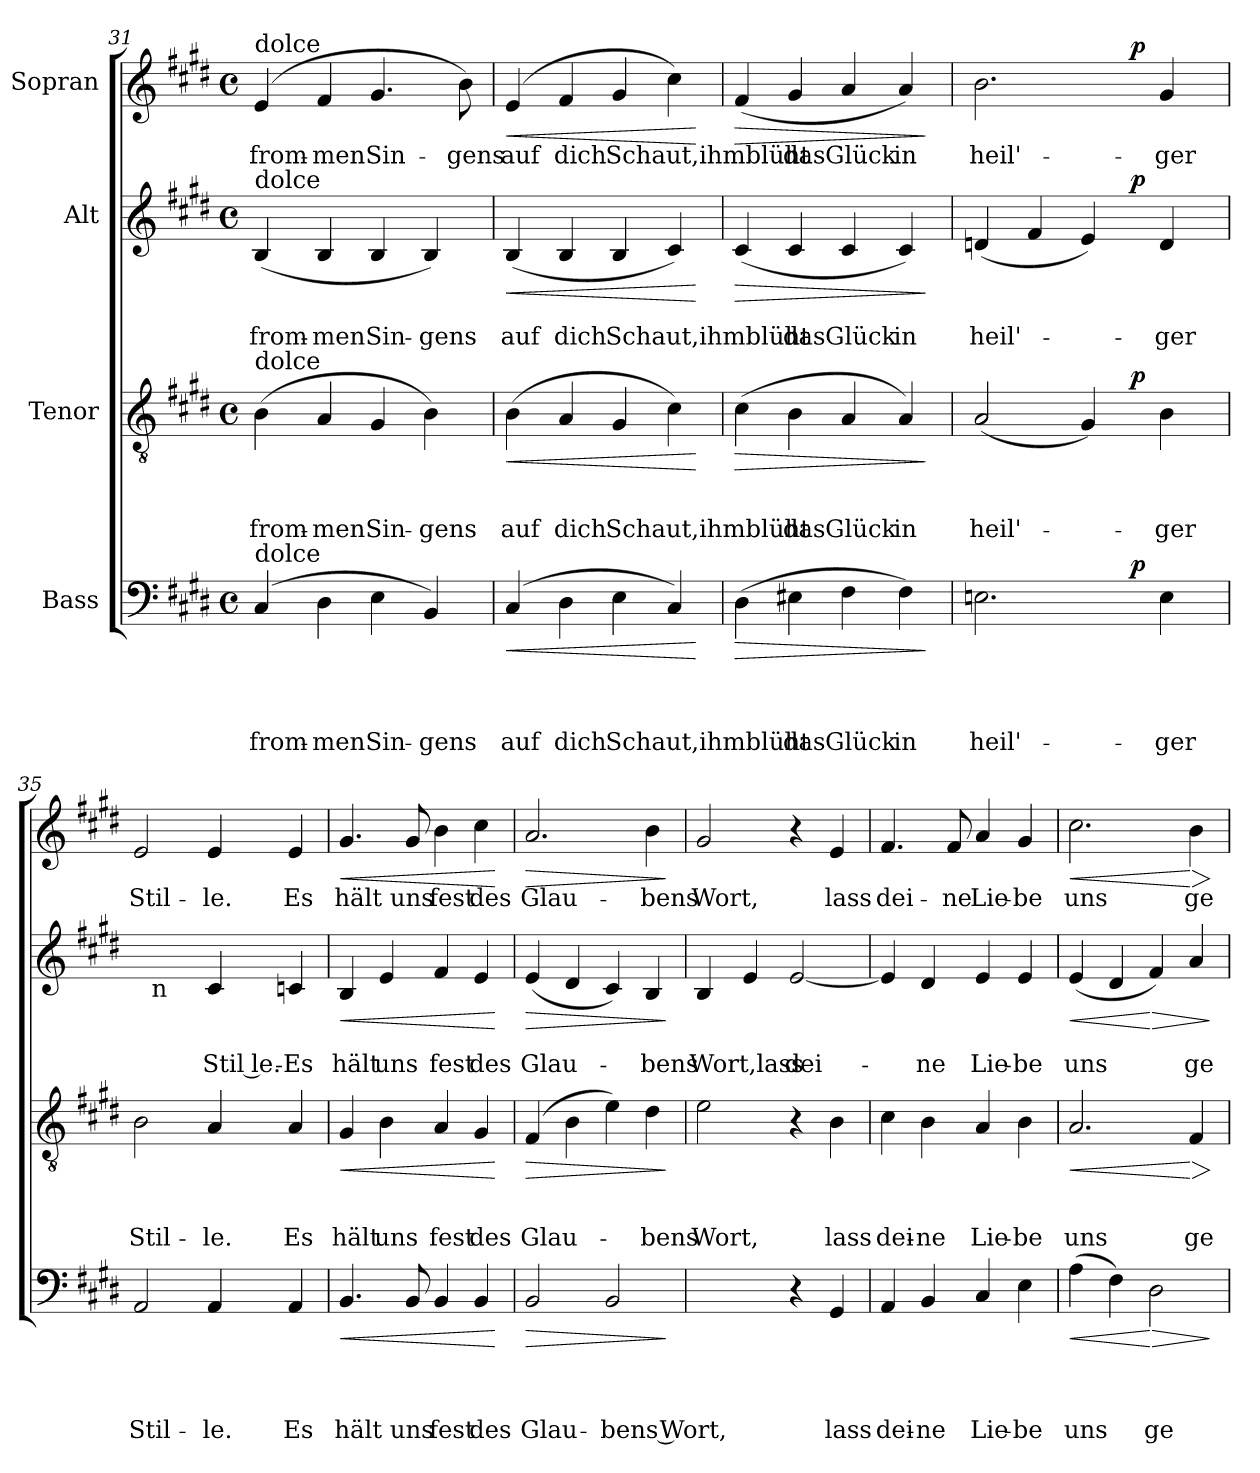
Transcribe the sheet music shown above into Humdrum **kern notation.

**kern	**text	**text	**text	**text	**dynam	**kern	**text	**text	**text	**dynam	**kern	**text	**text	**dynam	**kern	**text	**dynam
*part4	*part4	*part4	*part4	*part4	*part4	*part3	*part3	*part3	*part3	*part3	*part2	*part2	*part2	*part2	*part1	*part1	*part1
*staff4	*staff4	*staff4	*staff4	*staff4	*staff4	*staff3	*staff3	*staff3	*staff3	*staff3	*staff2	*staff2	*staff2	*staff2	*staff1	*staff1	*staff1
*I"Bass	*	*	*	*	*	*I"Tenor	*	*	*	*	*I"Alt	*	*	*	*I"Sopran	*	*
!!LO:LB:g=z
*clefF4	*	*	*	*	*	*clefGv2	*	*	*	*	*clefG2	*	*	*	*clefG2	*	*
*k[f#c#g#d#]	*	*	*	*	*	*k[f#c#g#d#]	*	*	*	*	*k[f#c#g#d#]	*	*	*	*k[f#c#g#d#]	*	*
*E:	*	*	*	*	*	*E:	*	*	*	*	*E:	*	*	*	*E:	*	*
*M4/4	*	*	*	*	*	*M4/4	*	*	*	*	*M4/4	*	*	*	*M4/4	*	*
*met(c)	*	*	*	*	*	*met(c)	*	*	*	*	*met(c)	*	*	*	*met(c)	*	*
=31	=31	=31	=31	=31	=31	=31	=31	=31	=31	=31	=31	=31	=31	=31	=31	=31	=31
!	!	!	!	!	!	!	!	!	!	!	!	!	!	!	!LO:TX:a:t=dolce	!	!
!	!	!	!	!	!	!	!	!	!	!	!LO:TX:a:t=dolce	!	!	!	!	!	!
!	!	!	!	!	!	!LO:TX:a:t=dolce	!	!	!	!	!	!	!	!	!	!	!
!LO:TX:a:t=dolce	!	!	!	!	!	!	!	!	!	!	!	!	!	!	!	!	!
!	!	!	!	!LO:LY:b	!	!	!	!	!LO:LY:b	!	!	!	!LO:LY:b	!	!	!LO:LY:b	!
(4C#/	.	.	.	from-	.	(>4B\	.	.	from-	.	(<4B/	.	from-	.	(4e/	from-	.
!	!	!	!	!LO:LY:b	!	!	!	!	!LO:LY:b	!	!	!	!LO:LY:b	!	!	!LO:LY:b	!
4D#\	.	.	.	-men	.	4A/	.	.	-men	.	4B/	.	-men	.	4f#/	-men	.
!	!	!	!	!LO:LY:b	!	!	!	!	!LO:LY:b	!	!	!	!LO:LY:b	!	!	!LO:LY:b	!
4E\	.	.	.	Sin-	.	4G#/	.	.	Sin-	.	4B/	.	Sin-	.	4.g#/	Sin-	.
!	!	!	!	!LO:LY:b	!	!	!	!	!LO:LY:b	!	!	!	!LO:LY:b	!	!	!	!
4BB/)	.	.	.	-gens	.	4B\)	.	.	-gens	.	4B/)	.	-gens	.	.	.	.
!	!	!	!	!	!	!	!	!	!	!	!	!	!	!	!	!LO:LY:b	!
.	.	.	.	.	.	.	.	.	.	.	.	.	.	.	8b\)	-gens	.
=32	=32	=32	=32	=32	=32	=32	=32	=32	=32	=32	=32	=32	=32	=32	=32	=32	=32
!	!	!	!	!LO:LY:b	!LO:HP:b	!	!	!	!LO:LY:b	!LO:HP:b	!	!	!LO:LY:b	!LO:HP:b	!	!LO:LY:b	!LO:HP:b
(4C#/	.	.	.	auf	<	(>4B\	.	.	auf	<	(<4B/	.	auf	<	(4e/	auf	<
!	!	!	!	!LO:LY:b	!	!	!	!	!LO:LY:b	!	!	!	!LO:LY:b	!	!	!LO:LY:b	!
4D#\	.	.	.	dich	.	4A/	.	.	dich	.	4B/	.	dich	.	4f#/	dich	.
!	!	!	!	!LO:LY:b	!	!	!	!	!LO:LY:b	!	!	!	!LO:LY:b	!	!	!LO:LY:b	!
4E\	.	.	.	Schaut,ihmblüht	.	4G#/	.	.	Schaut,ihmblüht	.	4B/	.	Schaut,ihmblüht	.	4g#/	Schaut,ihmblüht	.
4C#/)	.	.	.	.	.	4c#\)	.	.	.	.	4c#/)	.	.	.	4cc#\)	.	.
.	.	.	.	.	[	.	.	.	.	[	.	.	.	[	.	.	[
=33	=33	=33	=33	=33	=33	=33	=33	=33	=33	=33	=33	=33	=33	=33	=33	=33	=33
!	!	!	!	!	!LO:HP:b	!	!	!	!	!LO:HP:b	!	!	!	!LO:HP:b	!	!	!LO:HP:b
(>4D#\	.	.	.	.	>	(>4c#\	.	.	.	>	(<4c#/	.	.	>	(<4f#/	.	>
!	!	!	!	!LO:LY:b	!	!	!	!	!LO:LY:b	!	!	!	!LO:LY:b	!	!	!LO:LY:b	!
4E#X\	.	.	.	das	.	4B\	.	.	das	.	4c#/	.	das	.	4g#/	das	.
!	!	!	!	!LO:LY:b	!	!	!	!	!LO:LY:b	!	!	!	!LO:LY:b	!	!	!LO:LY:b	!
4F#\	.	.	.	Glück	.	4A/	.	.	Glück	.	4c#/	.	Glück	.	4a/	Glück	.
!	!	!	!	!LO:LY:b	!	!	!	!	!LO:LY:b	!	!	!	!LO:LY:b	!	!	!LO:LY:b	!
4F#\)	.	.	.	in	.	4A/)	.	.	in	.	4c#/)	.	in	.	4a/)	in	.
.	.	.	.	.	]	.	.	.	.	]	.	.	.	]	.	.	]
=34	=34	=34	=34	=34	=34	=34	=34	=34	=34	=34	=34	=34	=34	=34	=34	=34	=34
!	!	!	!	!LO:LY:b	!	!	!	!	!LO:LY:b	!	!	!	!LO:LY:b	!	!	!LO:LY:b	!
*^	*	*	*	*	*	*^	*	*	*	*	*^	*	*	*	*^	*	*
2.En\	2ryy	.	.	.	heil'-	.	(<2A/	2ryy	.	.	heil'-	.	(<4dn/	2ryy	.	heil'-	.	2.b\	2ryy	heil'-	.
.	.	.	.	.	.	.	.	.	.	.	.	.	4f#/	.	.	.	.	.	.	.	.
.	8ryy	.	.	.	.	.	4G#/)	8ryy	.	.	.	.	4e/)	8ryy	.	.	.	.	8ryy	.	.
.	32ryy	.	.	.	.	.	.	32ryy	.	.	.	.	.	32ryy	.	.	.	.	32ryy	.	.
!	!	!	!	!	!	!LO:DY:a	!	!	!	!	!	!LO:DY:a	!	!	!	!	!LO:DY:a	!	!	!	!LO:DY:a
.	4ryy	.	.	.	.	p	.	4ryy	.	.	.	p	.	4ryy	.	.	p	.	4ryy	.	p
!	!	!	!	!	!LO:LY:b	!	!	!	!	!	!LO:LY:b	!	!	!	!	!LO:LY:b	!	!	!	!LO:LY:b	!
4E\	.	.	.	.	-ger	.	4B\	.	.	.	-ger	.	4d/	.	.	-ger	.	4g#/	.	-ger	.
.	16.ryy	.	.	.	.	.	.	16.ryy	.	.	.	.	.	16.ryy	.	.	.	.	16.ryy	.	.
=35	=35	=35	=35	=35	=35	=35	=35	=35	=35	=35	=35	=35	=35	=35	=35	=35	=35	=35	=35	=35	=35
!	!	!	!	!	!LO:LY:b	!	!	!	!	!	!LO:LY:b	!	!	!	!	!	!	!	!	!LO:LY:b	!
*v	*v	*	*	*	*	*	*	*	*	*	*	*	*	*	*	*	*	*v	*v	*	*
*	*	*	*	*	*	*v	*v	*	*	*	*	*	*	*	*	*	*	*	*
2AA/	.	.	.	Stil-	.	2B\	.	.	Stil-	.	2ryy	16ryy	.	.	.	2e/	Stil-	.
!	!	!	!	!	!	!	!	!	!	!	!	!LO:TX:b:t=n	!	!	!	!	!	!
.	.	.	.	.	.	.	.	.	.	.	.	2...ryy	.	.	.	.	.	.
!	!	!	!	!LO:LY:b	!	!	!	!	!LO:LY:b	!	!	!	!	!LO:LY:b:rj	!	!	!LO:LY:b	!
4AA/	.	.	.	-le.	.	4A/	.	.	-le.	.	4c#/	.	.	Stil le.-	.	4e/	-le.	.
!	!	!	!	!LO:LY:b	!	!	!	!	!LO:LY:b	!	!	!	!	!LO:LY:b	!	!	!LO:LY:b	!
4AA/	.	.	.	Es	.	4A/	.	.	Es	.	4cn/	.	.	-Es	.	4e/	Es	.
=36	=36	=36	=36	=36	=36	=36	=36	=36	=36	=36	=36	=36	=36	=36	=36	=36	=36	=36
!	!	!	!	!LO:LY:b	!LO:HP:b	!	!	!	!LO:LY:b	!LO:HP:b	!	!	!	!LO:LY:b	!LO:HP:b	!	!LO:LY:b	!LO:HP:b
*	*	*	*	*	*	*	*	*	*	*	*v	*v	*	*	*	*	*	*
4.BB/	.	.	.	hält	<	4G#/	.	.	hält	<	4B/	.	hält	<	4.g#/	hält	<
!	!	!	!	!	!	!	!	!	!LO:LY:b	!	!	!	!LO:LY:b	!	!	!	!
.	.	.	.	.	.	4B\	.	.	uns	.	4e/	.	uns	.	.	.	.
!	!	!	!	!LO:LY:b	!	!	!	!	!	!	!	!	!	!	!	!LO:LY:b	!
8BB/	.	.	.	uns	.	.	.	.	.	.	.	.	.	.	8g#/	uns	.
!	!	!	!	!LO:LY:b	!	!	!	!	!LO:LY:b	!	!	!	!LO:LY:b	!	!	!LO:LY:b	!
4BB/	.	.	.	fest	.	4A/	.	.	fest	.	4f#/	.	fest	.	4b\	fest	.
!	!	!	!	!LO:LY:b	!	!	!	!	!LO:LY:b	!	!	!	!LO:LY:b	!	!	!LO:LY:b	!
4BB/	.	.	.	des	.	4G#/	.	.	des	.	4e/	.	des	.	4cc#\	des	.
.	.	.	.	.	[	.	.	.	.	[	.	.	.	[	.	.	[
!!LO:PB:g=z
=37	=37	=37	=37	=37	=37	=37	=37	=37	=37	=37	=37	=37	=37	=37	=37	=37	=37
!	!	!	!	!LO:LY:b	!LO:HP:b	!	!	!	!LO:LY:b	!LO:HP:b	!	!	!LO:LY:b	!LO:HP:b	!	!LO:LY:b	!LO:HP:b
2BB/	.	.	.	Glau-	>	(4F#/	.	.	Glau-	>	(<4e/	.	Glau-	>	2.a/	Glau-	>
.	.	.	.	.	.	4B\	.	.	.	.	4d#/	.	.	.	.	.	.
!	!	!	!	!LO:LY:b	!	!	!	!	!	!	!	!	!	!	!	!	!
2BB/	.	.	.	-bens Wort,	.	4e\)	.	.	.	.	4c#/)	.	.	.	.	.	.
!	!	!	!	!	!	!	!	!	!LO:LY:b	!	!	!	!LO:LY:b	!	!	!LO:LY:b	!
.	.	.	.	.	.	4d#\	.	.	-bens	.	4B/	.	-bens	.	4b\	-bens	.
.	.	.	.	.	]	.	.	.	.	]	.	.	.	]	.	.	]
=38	=38	=38	=38	=38	=38	=38	=38	=38	=38	=38	=38	=38	=38	=38	=38	=38	=38
!	!	!	!	!	!	!	!	!	!LO:LY:b	!	!	!	!LO:LY:b	!	!	!LO:LY:b	!
2ryy	.	.	.	.	.	2e\	.	.	Wort,	.	4B/	.	Wort,lass	.	2g#/	Wort,	.
.	.	.	.	.	.	.	.	.	.	.	4e/	.	.	.	.	.	.
!	!	!	!	!	!	!	!	!	!	!	!	!	!LO:LY:b	!	!	!	!
4r	.	.	.	.	.	4r	.	.	.	.	[<2e/	.	dei-	.	4r	.	.
!	!	!	!	!LO:LY:b	!	!	!	!	!LO:LY:b	!	!	!	!	!	!	!LO:LY:b	!
4GG#/	.	.	.	lass	.	4B\	.	.	lass	.	.	.	.	.	4e/	lass	.
=39	=39	=39	=39	=39	=39	=39	=39	=39	=39	=39	=39	=39	=39	=39	=39	=39	=39
!	!	!	!	!LO:LY:b	!	!	!	!	!LO:LY:b	!	!	!	!	!	!	!LO:LY:b	!
4AA/	.	.	.	dei-	.	4c#\	.	.	dei-	.	4e/]	.	.	.	4.f#/	dei-	.
!	!	!	!	!LO:LY:b	!	!	!	!	!LO:LY:b	!	!	!	!LO:LY:b	!	!	!	!
4BB/	.	.	.	-ne	.	4B\	.	.	-ne	.	4d#/	.	-ne	.	.	.	.
!	!	!	!	!	!	!	!	!	!	!	!	!	!	!	!	!LO:LY:b	!
.	.	.	.	.	.	.	.	.	.	.	.	.	.	.	8f#/	-ne	.
!	!	!	!	!LO:LY:b	!	!	!	!	!LO:LY:b	!	!	!	!LO:LY:b	!	!	!LO:LY:b	!
4C#/	.	.	.	Lie-	.	4A/	.	.	Lie-	.	4e/	.	Lie-	.	4a/	Lie-	.
!	!	!	!	!LO:LY:b	!	!	!	!	!LO:LY:b	!	!	!	!LO:LY:b	!	!	!LO:LY:b	!
4E\	.	.	.	-be	.	4B\	.	.	-be	.	4e/	.	-be	.	4g#/	-be	.
=40	=40	=40	=40	=40	=40	=40	=40	=40	=40	=40	=40	=40	=40	=40	=40	=40	=40
!	!	!	!	!LO:LY:b	!LO:HP:b	!	!	!	!LO:LY:b	!LO:HP:b	!	!	!LO:LY:b	!LO:HP:b	!	!LO:LY:b	!LO:HP:b
(>4A\	.	.	.	uns	<	2.A/	.	.	uns	<	(<4e/	.	uns	<	2.cc#\	uns	<
4F#\)	.	.	.	.	.	.	.	.	.	.	4d#/	.	.	.	.	.	.
!	!	!	!	!LO:LY:b	!LO:HP:n=1:b	!	!	!	!	!	!	!	!	!LO:HP:n=1:b	!	!	!
2D#\	.	.	.	ge-	[ >	.	.	.	.	.	4f#/)	.	.	[ >	.	.	.
!	!	!	!	!	!	!	!	!	!LO:LY:b	!LO:HP:n=1:b	!	!	!LO:LY:b	!	!	!LO:LY:b	!LO:HP:n=1:b
.	.	.	.	.	.	4F#/	.	.	ge-	[ >	4a/	.	ge-	.	4b\	ge-	[ >
.	.	.	.	.	]	.	.	.	.	]	.	.	.	]	.	.	]
=	=	=	=	=	=	=	=	=	=	=	=	=	=	=	=	=	=
*-	*-	*-	*-	*-	*-	*-	*-	*-	*-	*-	*-	*-	*-	*-	*-	*-	*-
